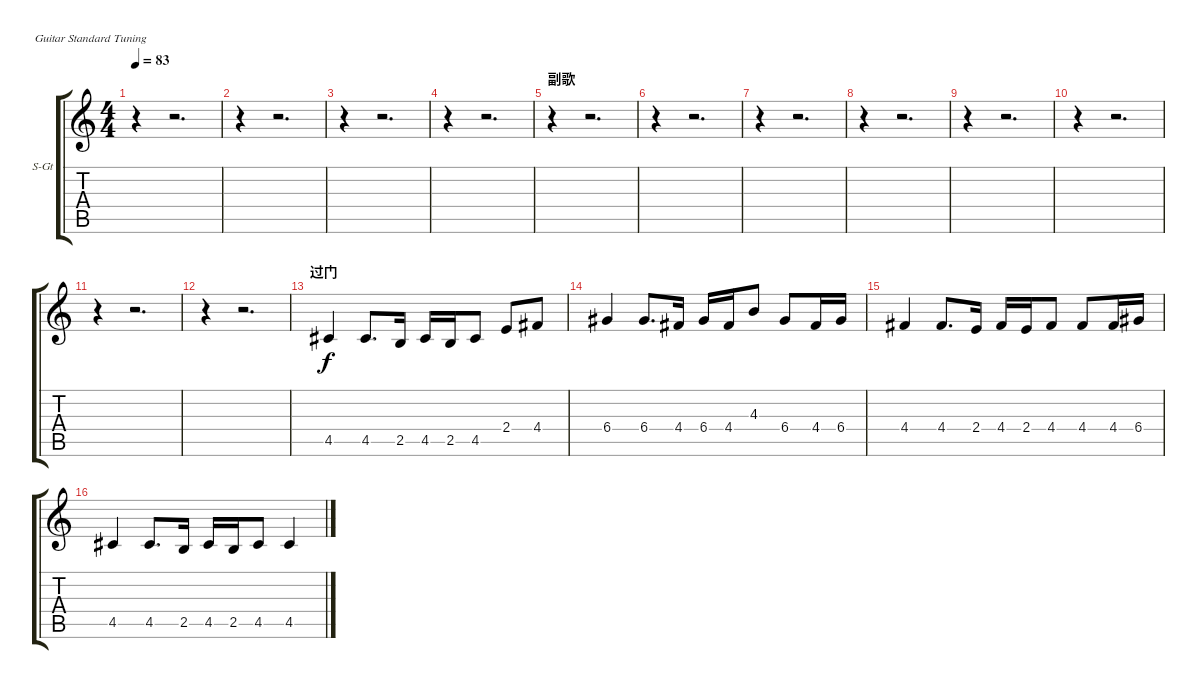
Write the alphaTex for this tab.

\bracketExtendMode groupsimilarinstruments
\firstSystemTrackNameOrientation horizontal
\otherSystemsTrackNameOrientation horizontal
\track ("Guitar1" "S-Gt") {instrument acousticguitarsteel}
\staff {score tabs}
\tuning (E4 B3 G3 D3 A2 E2)
\ts (4 4)
\tempo 83
\clef g2
\ks c
r.4{dy f} r.2{d} |
r.4 r.2{d} |
r.4 r.2{d} |
r.4 r.2{d} |
\section ("" "副歌")
r.4 r.2{d} |
r.4 r.2{d} |
r.4 r.2{d} |
r.4 r.2{d} |
r.4 r.2{d} |
r.4 r.2{d} |
r.4 r.2{d} |
r.4 r.2{d} |
\section ("" "过门")
4.5.4 4.5.8{d} 2.5.16 4.5.16 2.5.16 4.5.8 2.4.8 4.4.8 |
6.4.4 6.4.8{d} 4.4.16 6.4.16 4.4.16 4.3.8 6.4.8 4.4.16 6.4.16 |
4.4.4 4.4.8{d} 2.4.16 4.4.16 2.4.16 4.4.8 4.4.8 4.4.16 6.4.16 |
4.5.4 4.5.8{d} 2.5.16 4.5.16 2.5.16 4.5.8 4.5.4
